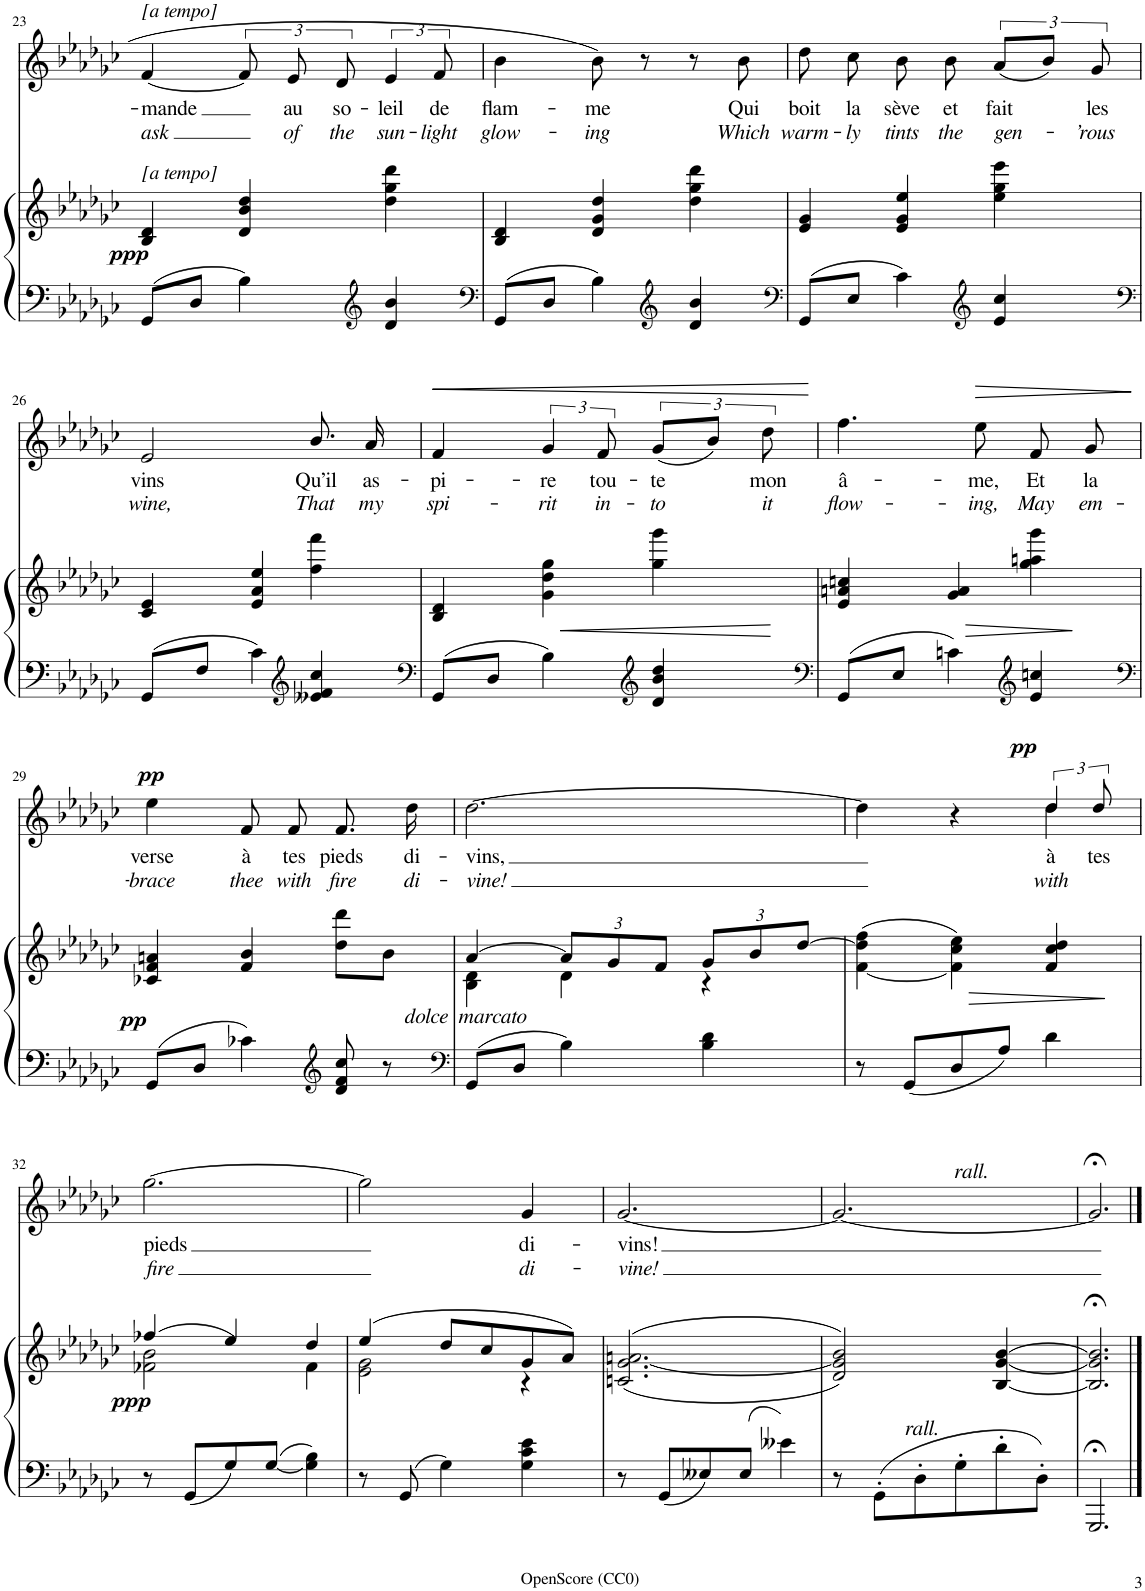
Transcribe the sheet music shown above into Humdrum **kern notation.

**kern	**kern	**dynam	**kern	**text	**text	**dynam
*part2	*part2	*part2	*part1	*part1	*part1	*part1
*staff3	*staff2	*staff2/3	*staff1	*staff1	*staff1	*staff1
*I"Piano	*	*	*I"Voice	*	*	*
*I'Pno	*	*	*	*	*	*
!!LO:PB:g=z
*clefF4	*clefG2	*	*clefG2	*	*	*
*k[b-e-a-d-g-c-]	*k[b-e-a-d-g-c-]	*	*k[b-e-a-d-g-c-]	*	*	*
*M3/4	*M3/4	*	*M3/4	*	*	*
=23	=23	=23	=23	=23	=23	=23
!	!	!	!LO:TX:a:i:t=[a tempo]	!	!	!
!	!LO:TX:a:i:t=[a tempo]	!	!	!	!	!
!	!	!LO:DY:b	!	!LO:LY:b	!LO:LY:b	!
8GG-/L	4B-/ 4d-/	ppp	[4f/	-mande	ask	.
8D-/J	.	.	.	.	.	.
4B-\	4d-/ 4b-/ 4dd-/	.	12f/]	.	.	.
!	!	!	!	!LO:LY:b	!LO:LY:b	!
.	.	.	12e-/	au	of	.
!	!	!	!	!LO:LY:b	!LO:LY:b	!
.	.	.	12d-/	so-	the	.
*clefG2	*	*	*	*	*	*
!	!	!	!	!LO:LY:b	!LO:LY:b	!
4d-/ 4b-/	4dd-\ 4gg-\ 4ddd-\	.	6e-/	-leil	sun-	.
!	!	!	!	!LO:LY:b	!LO:LY:b	!
.	.	.	12f/	de	-light	.
=24	=24	=24	=24	=24	=24	=24
*clefF4	*	*	*	*	*	*
!	!	!	!	!LO:LY:b	!LO:LY:b	!
8GG-/L	4B-/ 4d-/	.	4b-\	flam-	glow-	.
8D-/J	.	.	.	.	.	.
!	!	!	!	!LO:LY:b	!LO:LY:b	!
4B-\	4d-/ 4g-/ 4dd-/	.	8b-\	-me	-ing	.
.	.	.	8r	.	.	.
*clefG2	*	*	*	*	*	*
4d-/ 4b-/	4dd-\ 4gg-\ 4ddd-\	.	8r	.	.	.
!	!	!	!	!LO:LY:b	!LO:LY:b	!
.	.	.	8b-\	Qui	Which	.
=25	=25	=25	=25	=25	=25	=25
*clefF4	*	*	*	*	*	*
!	!	!	!	!LO:LY:b	!LO:LY:b	!
8GG-/L	4e-/ 4g-/	.	8dd-\	boit	warm-	.
!	!	!	!	!LO:LY:b	!LO:LY:b	!
8E-/J	.	.	8cc-\	la	-ly	.
!	!	!	!	!LO:LY:b	!LO:LY:b	!
4c-\	4e-/ 4g-/ 4ee-/	.	8b-\	sève	tints	.
!	!	!	!	!LO:LY:b	!LO:LY:b	!
.	.	.	8b-\	et	the	.
*clefG2	*	*	*	*	*	*
!	!	!	!	!LO:LY:b	!LO:LY:b	!
4e-/ 4cc-/	4ee-\ 4gg-\ 4eee-\	.	(12a-/L	fait	gen-	.
.	.	.	12b-/J)	.	.	.
!	!	!	!	!LO:LY:b	!LO:LY:b	!
.	.	.	12g-/	les	-’rous	.
!!LO:LB:g=z
=26	=26	=26	=26	=26	=26	=26
*clefF4	*	*	*	*	*	*
!	!	!	!	!LO:LY:b	!LO:LY:b	!
8GG-/L	4c-/ 4e-/	.	2e-/	vins	wine,	.
8F/J	.	.	.	.	.	.
4c-\	4e-/ 4a-/ 4ee-/	.	.	.	.	.
*clefG2	*	*	*	*	*	*
!	!	!	!	!LO:LY:b	!LO:LY:b	!
4e--X/ 4f/ 4cc-/	4ff\ 4fff\	.	8.b-/	Qu’il	That	.
!	!	!	!	!LO:LY:b	!LO:LY:b	!
.	.	.	16a-/	as-	my	.
=27	=27	=27	=27	=27	=27	=27
*clefF4	*	*	*	*	*	*
!	!	!	!	!LO:LY:b	!LO:LY:b	!LO:HP:b
8GG-/L	4B-/ 4d-/	.	4f/	-pi-	spi-	<
8D-/J	.	.	.	.	.	.
!	!	!LO:HP:b	!	!LO:LY:b	!LO:LY:b	!
4B-\	4g-\ 4dd-\ 4gg-\	<	6g-/	-re	-rit	.
!	!	!	!	!LO:LY:b	!LO:LY:b	!
.	.	.	12f/	tou-	in-	.
*clefG2	*	*	*	*	*	*
!	!	!	!	!LO:LY:b	!LO:LY:b	!
4d-/ 4b-/ 4dd-/	4gg-\ 4ggg-\	.	(12g-/L	-te	-to	.
.	.	.	12b-/J)	.	.	.
!	!	!	!	!LO:LY:b	!LO:LY:b	!
.	.	.	12dd-\	mon	it	.
.	.	[	.	.	.	[
=28	=28	=28	=28	=28	=28	=28
*clefF4	*	*	*	*	*	*
!	!	!	!	!LO:LY:b	!LO:LY:b	!
8GG-/L	4e-/ 4an/ 4ccn/	.	4.ff\	â-	flow-	.
8E-/J	.	.	.	.	.	.
!	!	!LO:HP:b	!	!	!	!
4cn\	4g-/ 4a/	>	.	.	.	.
!	!	!	!	!LO:LY:b	!LO:LY:b	!LO:HP:b
.	.	.	8ee-\	-me,	-ing,	>
*clefG2	*	*	*	*	*	*
!	!	!	!	!LO:LY:b	!LO:LY:b	!
4e-/ 4ccn/	4gg-\ 4aan\ 4ggg-\	.	8f/	Et	May	.
!	!	!	!	!LO:LY:b	!LO:LY:b	!
.	.	.	8g-/	la	em-	.
.	.	]	.	.	.	]
!!LO:LB:g=z
=29	=29	=29	=29	=29	=29	=29
*clefF4	*	*	*	*	*	*
!	!	!LO:DY:b	!	!LO:LY:b	!LO:LY:b	!LO:DY:a
8GG-/L	4c-X/ 4f/ 4an/	pp	4ee-\	verse	-brace	pp
8D-/J	.	.	.	.	.	.
!	!	!	!	!LO:LY:b	!LO:LY:b	!
4c-X\	4f/ 4b-/	.	8f/	à	thee	.
!	!	!	!	!LO:LY:b	!LO:LY:b	!
.	.	.	8f/	tes	with	.
*clefG2	*	*	*	*	*	*
!	!	!	!	!LO:LY:b	!LO:LY:b	!
8d-/ 8f/ 8cc-/	8dd-\ 8ddd-\L	.	8.f/	pieds	fire	.
!	!LO:TX:b:i:t=dolce  marcato	!	!	!	!	!
8r	8b-\J	.	.	.	.	.
!	!	!	!	!LO:LY:b	!LO:LY:b	!
.	.	.	16dd-\	di-	di-	.
=30	=30	=30	=30	=30	=30	=30
*clefF4	*	*	*	*	*	*
*	*^	*	*	*	*	*
!	!	!	!	!	!LO:LY:b	!LO:LY:b	!
8GG-/L	[4a-/	4B-\ 4d-\	.	[2.dd-\	-vins,	-vine!	.
8D-/J	.	.	.	.	.	.	.
*	*Xbrackettup	*	*	*	*	*	*
4B-\	12a-/L]	4d-\	.	.	.	.	.
.	12g-/	.	.	.	.	.	.
.	12f/J	.	.	.	.	.	.
4B-\ 4d-\	12g-/L	4r	.	.	.	.	.
.	12b-/	.	.	.	.	.	.
.	[12dd-/J	.	.	.	.	.	.
*	*v	*v	*	*	*	*	*
=31	=31	=31	=31	=31	=31	=31
*	*	*	*^	*	*	*
8r	(>[4f\ 4dd-\] 4ff\	.	4dd-\]	2ryy	.	.	.
8GG-/L	.	.	.	.	.	.	.
!	!	!LO:HP:b	!	!	!	!	!
8D-/	4f\] 4cc-\ 4ee-\)	>	4r	.	.	.	.
8A-/J	.	.	.	.	.	.	.
!	!	!	!	!	!LO:LY:b	!LO:LY:b	!LO:DY:a
4d-\	4f/ 4cc-/ 4dd-/	.	6dd-/	4dd-\	à	with	pp
!	!	!	!	!	!LO:LY:b	!	!
.	.	.	12dd-/	.	tes	.	.
*	*	*	*v	*v	*	*	*
.	.	]	.	.	.	.
!!LO:LB:g=z
=32	=32	=32	=32	=32	=32	=32
*	*^	*	*	*	*	*
!	!	!	!LO:DY:b	!	!LO:LY:b	!LO:LY:b	!
8r	(4ff-X/	2f-X\ 2b-\	ppp	[2.gg-\	pieds	fire	.
8GG-/L	.	.	.	.	.	.	.
8G-/	4ee-/)	.	.	.	.	.	.
[<8G-/J	.	.	.	.	.	.	.
4G-\] 4B-\	4dd-/	4f-\	.	.	.	.	.
=33	=33	=33	=33	=33	=33	=33	=33
8r	(4ee-/	2e-\ 2g-\	.	2gg-\]	.	.	.
8GG-/	.	.	.	.	.	.	.
4G-\	8dd-/L	.	.	.	.	.	.
.	8cc-/	.	.	.	.	.	.
!	!	!	!	!	!LO:LY:b	!LO:LY:b	!
4G-\ 4c-\ 4e-\	8g-/	4r	.	4g-/	di-	di-	.
.	8a-/J)	.	.	.	.	.	.
*	*v	*v	*	*	*	*	*
=34	=34	=34	=34	=34	=34	=34
!	!	!	!	!LO:LY:b	!LO:LY:b	!
8r	((>2.cn/ [2.g-/ 2.an/	.	[2.g-/	-vins!	-vine!	.
8GG-/L	.	.	.	.	.	.
8E--X/	.	.	.	.	.	.
8E--/J	.	.	.	.	.	.
4e--X\	.	.	.	.	.	.
=35	=35	=35	=35	=35	=35	=35
*	*	*	*^	*	*	*
8r	2d-/ 2g-/] 2b-/))	.	2.g-/_	4.ryy	.	.	.
8GG-'\L	.	.	.	.	.	.	.
!LO:TX:a:i:t=rall.	!	!	!	!	!	!	!
8D-'\	.	.	.	.	.	.	.
!	!	!	!	!LO:TX:a:i:t=rall.	!	!	!
8G-'\	.	.	.	4.ryy	.	.	.
8d-'\	[4B-/ [4g-/ [4b-/	.	.	.	.	.	.
8D-'\J	.	.	.	.	.	.	.
*	*	*	*v	*v	*	*	*
=36	=36	=36	=36	=36	=36	=36
2.GGG-;</	2.B-/];< 2.g-/];< 2.b-/];<	.	2.g-;</]	.	.	.
==	==	==	==	==	==	==
*-	*-	*-	*-	*-	*-	*-
